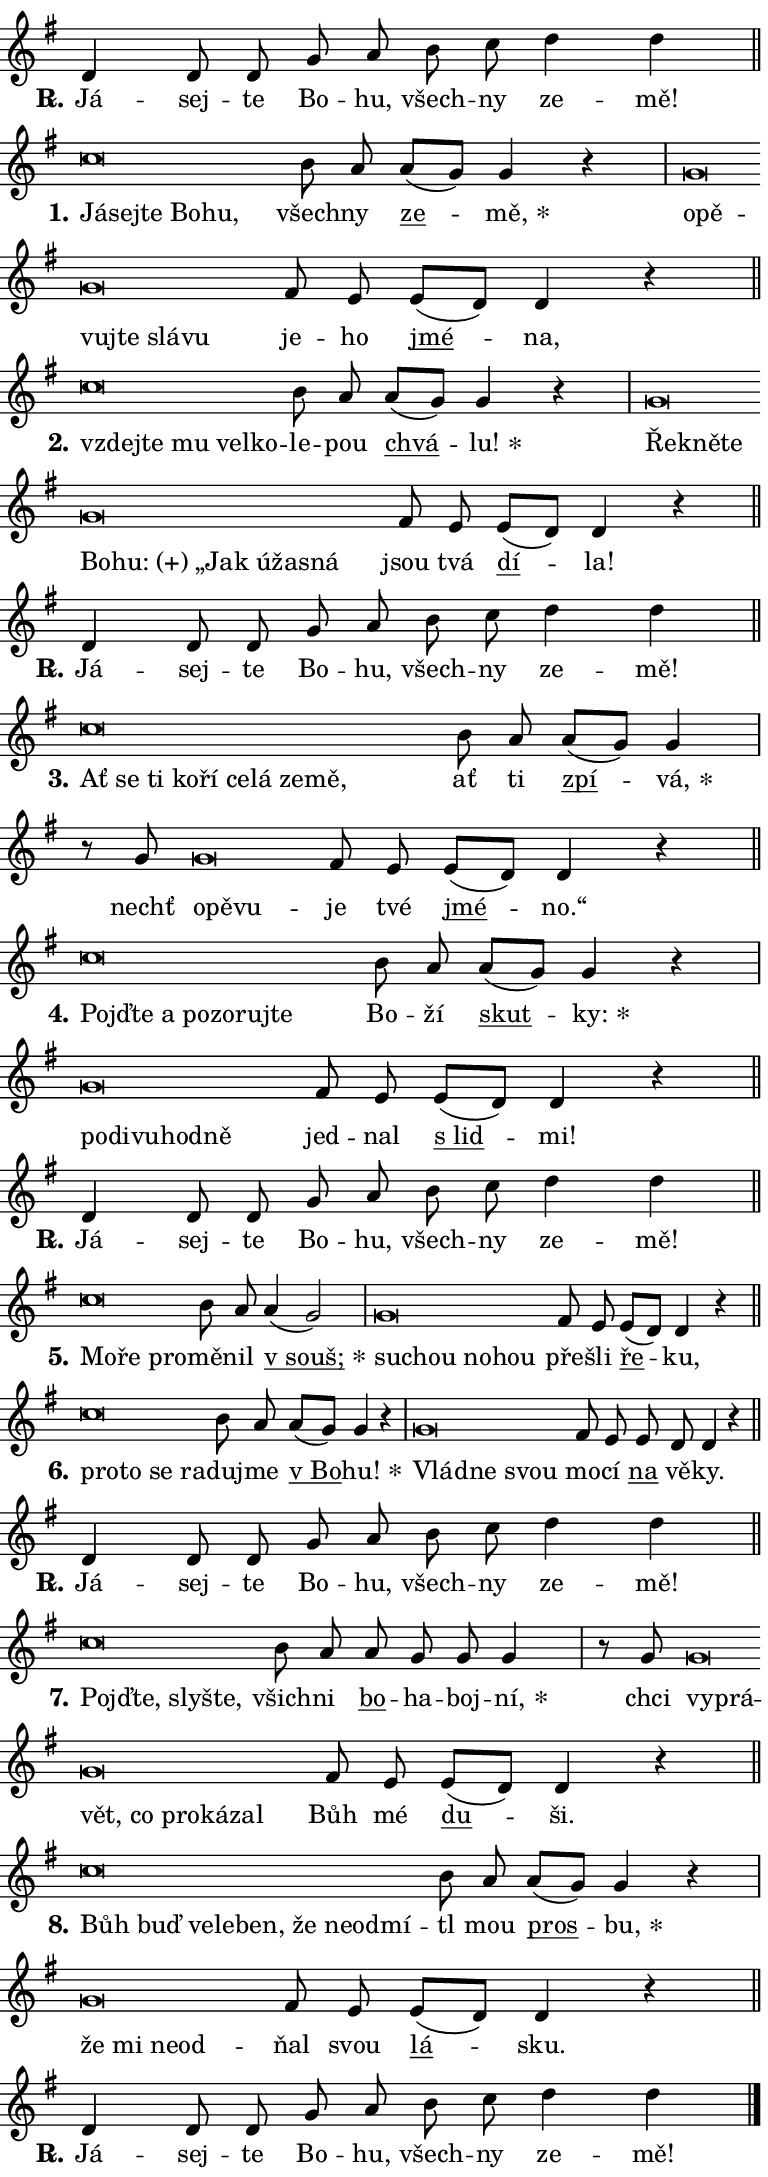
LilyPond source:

\version "2.24.0"
\header { tagline = "" }
\paper {
  indent = 0\cm
  top-margin = 0\cm
  right-margin = 0.13\cm % to fit lyric hyphens
  bottom-margin = 0\cm
  left-margin = 0\cm
  paper-width = 13\cm
  page-breaking = #ly:one-page-breaking
  system-system-spacing.basic-distance = #11
  score-system-spacing.basic-distance = #11
  ragged-last = ##f
}


%% Author: Thomas Morley
%% https://lists.gnu.org/archive/html/lilypond-user/2020-05/msg00002.html
#(define (line-position grob)
"Returns position of @var[grob} in current system:
   @code{'start}, if at first time-step
   @code{'end}, if at last time-step
   @code{'middle} otherwise
"
  (let* ((col (ly:item-get-column grob))
         (ln (ly:grob-object col 'left-neighbor))
         (rn (ly:grob-object col 'right-neighbor))
         (col-to-check-left (if (ly:grob? ln) ln col))
         (col-to-check-right (if (ly:grob? rn) rn col))
         (break-dir-left
           (and
             (ly:grob-property col-to-check-left 'non-musical #f)
             (ly:item-break-dir col-to-check-left)))
         (break-dir-right
           (and
             (ly:grob-property col-to-check-right 'non-musical #f)
             (ly:item-break-dir col-to-check-right))))
        (cond ((eqv? 1 break-dir-left) 'start)
              ((eqv? -1 break-dir-right) 'end)
              (else 'middle))))

#(define (tranparent-at-line-position vctor)
  (lambda (grob)
  "Relying on @code{line-position} select the relevant enry from @var{vctor}.
Used to determine transparency,"
    (case (line-position grob)
      ((end) (not (vector-ref vctor 0)))
      ((middle) (not (vector-ref vctor 1)))
      ((start) (not (vector-ref vctor 2))))))

noteHeadBreakVisibility =
#(define-music-function (break-visibility)(vector?)
"Makes @code{NoteHead}s transparent relying on @var{break-visibility}"
#{
  \override NoteHead.transparent =
    #(tranparent-at-line-position break-visibility)
#})

#(define delete-ledgers-for-transparent-note-heads
  (lambda (grob)
    "Reads whether a @code{NoteHead} is transparent.
If so this @code{NoteHead} is removed from @code{'note-heads} from
@var{grob}, which is supposed to be @code{LedgerLineSpanner}.
As a result ledgers are not printed for this @code{NoteHead}"
    (let* ((nhds-array (ly:grob-object grob 'note-heads))
           (nhds-list
             (if (ly:grob-array? nhds-array)
                 (ly:grob-array->list nhds-array)
                 '()))
           ;; Relies on the transparent-property being done before
           ;; Staff.LedgerLineSpanner.after-line-breaking is executed.
           ;; This is fragile ...
           (to-keep
             (remove
               (lambda (nhd)
                 (ly:grob-property nhd 'transparent #f))
               nhds-list)))
      ;; TODO find a better method to iterate over grob-arrays, similiar
      ;; to filter/remove etc for lists
      ;; For now rebuilt from scratch
      (set! (ly:grob-object grob 'note-heads)  '())
      (for-each
        (lambda (nhd)
          (ly:pointer-group-interface::add-grob grob 'note-heads nhd))
        to-keep))))

squashNotes = {
  \override NoteHead.X-extent = #'(-0.2 . 0.2)
  \override NoteHead.Y-extent = #'(-0.75 . 0)
  \override NoteHead.stencil =
    #(lambda (grob)
       (let ((pos (ly:grob-property grob 'staff-position)))
         (begin
           (if (< pos -7) (display "ERROR: Lower brevis then expected\n") (display ""))
           (if (<= pos -6) ly:text-interface::print ly:note-head::print))))
}
unSquashNotes = {
  \revert NoteHead.X-extent
  \revert NoteHead.Y-extent
  \revert NoteHead.stencil
}

hideNotes = \noteHeadBreakVisibility #begin-of-line-visible
unHideNotes = \noteHeadBreakVisibility #all-visible

% work-around for resetting accidentals
% https://lilypond.org/doc/v2.23/Documentation/notation/displaying-rhythms#unmetered-music
cadenzaMeasure = {
  \cadenzaOff
  \partial 1024 s1024
  \cadenzaOn
}

#(define-markup-command (accent layout props text) (markup?)
  "Underline accented syllable"
  (interpret-markup layout props
    #{\markup \override #'(offset . 4.3) \underline { #text }#}))

responsum = \markup \concat {
  "R" \hspace #-1.05 \path #0.1 #'((moveto 0 0.07) (lineto 0.9 0.8)) \hspace #0.05 "."
}

spaceSize = #0.6828661417322834 % exact space size for TeX Gyre Schola

\layout {
  \context {
    \Staff
    \remove "Time_signature_engraver"
    \override LedgerLineSpanner.after-line-breaking = #delete-ledgers-for-transparent-note-heads
  }
  \context {
    \Lyrics {
      \override LyricSpace.minimum-distance = \spaceSize
      \override LyricText.font-name = #"TeX Gyre Schola"
      \override LyricText.font-size = 1
      \override StanzaNumber.font-name = #"TeX Gyre Schola Bold"
      \override StanzaNumber.font-size = 1
    }
  }
  \context {
    \Score 
    \override NoteHead.text =
      #(lambda (grob) 
        (let ((pos (ly:grob-property grob 'staff-position)))
          #{\markup {
            \combine
              \halign #-0.55 \raise #(if (= pos -6) 0 0.5) \override #'(thickness . 2) \draw-line #'(3.2 . 0)
              \musicglyph "noteheads.sM1"
          }#}))
  }
}

% magnetic-lyrics.ily
%
%   written by
%     Jean Abou Samra <jean@abou-samra.fr>
%     Werner Lemberg <wl@gnu.org>
%
%   adapted by
%     Jiri Hon <jiri.hon@gmail.com>
%
% Version 2022-Apr-15

% https://www.mail-archive.com/lilypond-user@gnu.org/msg149350.html

#(define (Left_hyphen_pointer_engraver context)
   "Collect syllable-hyphen-syllable occurrences in lyrics and store
them in properties.  This engraver only looks to the left.  For
example, if the lyrics input is @code{foo -- bar}, it does the
following.

@itemize @bullet
@item
Set the @code{text} property of the @code{LyricHyphen} grob between
@q{foo} and @q{bar} to @code{foo}.

@item
Set the @code{left-hyphen} property of the @code{LyricText} grob with
text @q{foo} to the @code{LyricHyphen} grob between @q{foo} and
@q{bar}.
@end itemize

Use this auxiliary engraver in combination with the
@code{lyric-@/text::@/apply-@/magnetic-@/offset!} hook."
   (let ((hyphen #f)
         (text #f))
     (make-engraver
      (acknowledgers
       ((lyric-syllable-interface engraver grob source-engraver)
        (set! text grob)))
      (end-acknowledgers
       ((lyric-hyphen-interface engraver grob source-engraver)
        ;(when (not (grob::has-interface grob 'lyric-space-interface))
          (set! hyphen grob)));)
      ((stop-translation-timestep engraver)
       (when (and text hyphen)
         (ly:grob-set-object! text 'left-hyphen hyphen))
       (set! text #f)
       (set! hyphen #f)))))

#(define (lyric-text::apply-magnetic-offset! grob)
   "If the space between two syllables is less than the value in
property @code{LyricText@/.details@/.squash-threshold}, move the right
syllable to the left so that it gets concatenated with the left
syllable.

Use this function as a hook for
@code{LyricText@/.after-@/line-@/breaking} if the
@code{Left_@/hyphen_@/pointer_@/engraver} is active."
   (let ((hyphen (ly:grob-object grob 'left-hyphen #f)))
     (when hyphen
       (let ((left-text (ly:spanner-bound hyphen LEFT)))
         (when (grob::has-interface left-text 'lyric-syllable-interface)
           (let* ((common (ly:grob-common-refpoint grob left-text X))
                  (this-x-ext (ly:grob-extent grob common X))
                  (left-x-ext
                   (begin
                     ;; Trigger magnetism for left-text.
                     (ly:grob-property left-text 'after-line-breaking)
                     (ly:grob-extent left-text common X)))
                  ;; `delta` is the gap width between two syllables.
                  (delta (- (interval-start this-x-ext)
                            (interval-end left-x-ext)))
                  (details (ly:grob-property grob 'details))
                  (threshold (assoc-get 'squash-threshold details 0.2)))
             (when (< delta threshold)
               (let* (;; We have to manipulate the input text so that
                      ;; ligatures crossing syllable boundaries are not
                      ;; disabled.  For languages based on the Latin
                      ;; script this is essentially a beautification.
                      ;; However, for non-Western scripts it can be a
                      ;; necessity.
                      (lt (ly:grob-property left-text 'text))
                      (rt (ly:grob-property grob 'text))
                      (is-space (grob::has-interface hyphen 'lyric-space-interface))
                      (space (if is-space " " ""))
                      (extra-delta (if is-space spaceSize 0))
                      ;; Append new syllable.
                      (ltrt-space (if (and (string? lt) (string? rt))
                                (string-append lt space rt)
                                (make-concat-markup (list lt space rt))))
                      ;; Right-align `ltrt` to the right side.
                      (ltrt-space-markup (grob-interpret-markup
                               grob
                               (make-translate-markup
                                (cons (interval-length this-x-ext) 0)
                                (make-right-align-markup ltrt-space)))))
                 (begin
                   ;; Don't print `left-text`.
                   (ly:grob-set-property! left-text 'stencil #f)
                   ;; Set text and stencil (which holds all collected
                   ;; syllables so far) and shift it to the left.
                   (ly:grob-set-property! grob 'text ltrt-space)
                   (ly:grob-set-property! grob 'stencil ltrt-space-markup)
                   (ly:grob-translate-axis! grob (- (- delta extra-delta)) X))))))))))


#(define (lyric-hyphen::displace-bounds-first grob)
   ;; Make very sure this callback isn't triggered too early.
   (let ((left (ly:spanner-bound grob LEFT))
         (right (ly:spanner-bound grob RIGHT)))
     (ly:grob-property left 'after-line-breaking)
     (ly:grob-property right 'after-line-breaking)
     (ly:lyric-hyphen::print grob)))

squashThreshold = #0.4

\layout {
  \context {
    \Lyrics
    \consists #Left_hyphen_pointer_engraver
    \override LyricText.after-line-breaking =
      #lyric-text::apply-magnetic-offset!
    \override LyricHyphen.stencil = #lyric-hyphen::displace-bounds-first
    \override LyricText.details.squash-threshold = \squashThreshold
    \override LyricHyphen.minimum-distance = 0
    \override LyricHyphen.minimum-length = \squashThreshold
  }
}

squashText = \override LyricText.details.squash-threshold = 9999
unSquashText = \override LyricText.details.squash-threshold = \squashThreshold

leftText = \override LyricText.self-alignment-X = #LEFT
unLeftText = \revert LyricText.self-alignment-X

starOffset = #(lambda (grob) 
                (let ((x_offset (ly:self-alignment-interface::aligned-on-x-parent grob)))
                  (if (= x_offset 0) 0 (+ x_offset 1.2))))

star = #(define-music-function (syllable)(string?)
"Append star separator at the end of a syllable"
#{
  \once \override LyricText.X-offset = #starOffset
  \lyricmode { \markup {
    #syllable
    \override #'((font-name . "TeX Gyre Schola Bold")) \hspace #0.2 \lower #0.65 \larger "*"
  } }
#})

starAccent = #(define-music-function (syllable)(string?)
"Append star separator at the end of a syllable and make accent"
#{
  \once \override LyricText.X-offset = #starOffset
  \lyricmode { \markup {
    \accent #syllable
    \override #'((font-name . "TeX Gyre Schola Bold")) \hspace #0.2 \lower #0.65 \larger "*"
  } }
#})

breath = #(define-music-function (syllable)(string?)
"Append breathing indicator at the end of a syllable"
#{
  \lyricmode { \markup { #syllable "+" } }
#})

optionalBreath = #(define-music-function (syllable)(string?)
"Append optional breathing indicator at the end of a syllable"
#{
  \lyricmode { \markup { #syllable "(+)" } }
#})


\score {
    <<
        \new Voice = "melody" { \cadenzaOn \key g \major \relative { d'4 d8 d g a \bar "" b c d4 d \cadenzaMeasure \bar "||" \break } }
        \new Lyrics \lyricsto "melody" { \lyricmode { \set stanza = \responsum
Já -- sej -- te Bo -- hu, všech -- ny ze -- mě! } }
    >>
    \layout {}
}

\score {
    <<
        \new Voice = "melody" { \cadenzaOn \key g \major \relative { \squashNotes c''\breve*1/16 \hideNotes \breve*1/16 \bar "" \breve*1/16 \bar "" \breve*1/16 \breve*1/16 \bar "" \unHideNotes \unSquashNotes b8 a \bar "" a[( g)] g4 r \cadenzaMeasure \bar "|" \squashNotes g\breve*1/16 \hideNotes \breve*1/16 \bar "" \breve*1/16 \bar "" \breve*1/16 \bar "" \breve*1/16 \breve*1/16 \bar "" \unHideNotes \unSquashNotes fis8 e \bar "" e[( d)] d4 r \cadenzaMeasure \bar "||" \break } }
        \new Lyrics \lyricsto "melody" { \lyricmode { \set stanza = "1."
\leftText Já -- \squashText sej -- te Bo -- hu, \unLeftText \unSquashText všech -- ny \markup \accent ze -- \star mě, \leftText o -- \squashText pě -- vuj -- te slá -- vu \unLeftText \unSquashText je -- ho \markup \accent jmé -- na, } }
    >>
    \layout {}
}

\score {
    <<
        \new Voice = "melody" { \cadenzaOn \key g \major \relative { \squashNotes c''\breve*1/16 \hideNotes \breve*1/16 \bar "" \breve*1/16 \bar "" \breve*1/16 \breve*1/16 \bar "" \unHideNotes \unSquashNotes b8 a \bar "" a[( g)] g4 r \cadenzaMeasure \bar "|" \squashNotes g\breve*1/16 \hideNotes \breve*1/16 \bar "" \breve*1/16 \bar "" \breve*1/16 \bar "" \breve*1/16 \bar "" \breve*1/16 \bar "" \breve*1/16 \bar "" \breve*1/16 \breve*1/16 \bar "" \unHideNotes \unSquashNotes fis8 e \bar "" e[( d)] d4 r \cadenzaMeasure \bar "||" \break } }
        \new Lyrics \lyricsto "melody" { \lyricmode { \set stanza = "2."
\leftText vzdej -- \squashText te mu vel -- ko -- \unLeftText \unSquashText le -- pou \markup \accent chvá -- \star lu! \leftText Ře -- \squashText kně -- te Bo -- \optionalBreath hu: „Jak ú -- ža -- sná \unLeftText \unSquashText jsou tvá \markup \accent dí -- la! } }
    >>
    \layout {}
}

\score {
    <<
        \new Voice = "melody" { \cadenzaOn \key g \major \relative { d'4 d8 d g a \bar "" b c d4 d \cadenzaMeasure \bar "||" \break } }
        \new Lyrics \lyricsto "melody" { \lyricmode { \set stanza = \responsum
Já -- sej -- te Bo -- hu, všech -- ny ze -- mě! } }
    >>
    \layout {}
}

\score {
    <<
        \new Voice = "melody" { \cadenzaOn \key g \major \relative { \squashNotes c''\breve*1/16 \hideNotes \breve*1/16 \bar "" \breve*1/16 \bar "" \breve*1/16 \bar "" \breve*1/16 \bar "" \breve*1/16 \bar "" \breve*1/16 \bar "" \breve*1/16 \breve*1/16 \bar "" \unHideNotes \unSquashNotes b8 a \bar "" a[( g)] g4 \cadenzaMeasure \bar "|" r8 g8 \squashNotes g\breve*1/16 \hideNotes \breve*1/16 \breve*1/16 \bar "" \unHideNotes \unSquashNotes fis8 e \bar "" e[( d)] d4 r \cadenzaMeasure \bar "||" \break } }
        \new Lyrics \lyricsto "melody" { \lyricmode { \set stanza = "3."
\leftText Ať \squashText se ti ko -- ří ce -- lá ze -- mě, \unLeftText \unSquashText ať ti \markup \accent zpí -- \star vá, nechť \leftText o -- \squashText pě -- vu -- \unLeftText \unSquashText je tvé \markup \accent jmé -- no.“ } }
    >>
    \layout {}
}

\score {
    <<
        \new Voice = "melody" { \cadenzaOn \key g \major \relative { \squashNotes c''\breve*1/16 \hideNotes \breve*1/16 \bar "" \breve*1/16 \bar "" \breve*1/16 \bar "" \breve*1/16 \bar "" \breve*1/16 \breve*1/16 \bar "" \unHideNotes \unSquashNotes b8 a \bar "" a[( g)] g4 r \cadenzaMeasure \bar "|" \squashNotes g\breve*1/16 \hideNotes \breve*1/16 \bar "" \breve*1/16 \bar "" \breve*1/16 \breve*1/16 \bar "" \unHideNotes \unSquashNotes fis8 e \bar "" e[( d)] d4 r \cadenzaMeasure \bar "||" \break } }
        \new Lyrics \lyricsto "melody" { \lyricmode { \set stanza = "4."
\leftText Pojď -- \squashText te a po -- zo -- ruj -- te \unLeftText \unSquashText Bo -- ží \markup \accent skut -- \star ky: \leftText po -- \squashText di -- vu -- hod -- ně \unLeftText \unSquashText jed -- nal \markup \accent "s lid" -- mi! } }
    >>
    \layout {}
}

\score {
    <<
        \new Voice = "melody" { \cadenzaOn \key g \major \relative { d'4 d8 d g a \bar "" b c d4 d \cadenzaMeasure \bar "||" \break } }
        \new Lyrics \lyricsto "melody" { \lyricmode { \set stanza = \responsum
Já -- sej -- te Bo -- hu, všech -- ny ze -- mě! } }
    >>
    \layout {}
}

\score {
    <<
        \new Voice = "melody" { \cadenzaOn \key g \major \relative { \squashNotes c''\breve*1/16 \hideNotes \breve*1/16 \breve*1/16 \bar "" \unHideNotes \unSquashNotes b8 a \bar "" a4( g2) \cadenzaMeasure \bar "|" \squashNotes g\breve*1/16 \hideNotes \breve*1/16 \bar "" \breve*1/16 \breve*1/16 \bar "" \unHideNotes \unSquashNotes fis8 e \bar "" e[( d)] d4 r \cadenzaMeasure \bar "||" \break } }
        \new Lyrics \lyricsto "melody" { \lyricmode { \set stanza = "5."
\leftText Mo -- \squashText ře pro -- \unLeftText \unSquashText mě -- nil \starAccent "v souš;" \leftText su -- \squashText chou no -- hou \unLeftText \unSquashText pře -- šli \markup \accent ře -- ku, } }
    >>
    \layout {}
}

\score {
    <<
        \new Voice = "melody" { \cadenzaOn \key g \major \relative { \squashNotes c''\breve*1/16 \hideNotes \breve*1/16 \bar "" \breve*1/16 \breve*1/16 \bar "" \unHideNotes \unSquashNotes b8 a \bar "" a[( g)] g4 r \cadenzaMeasure \bar "|" \squashNotes g\breve*1/16 \hideNotes \breve*1/16 \breve*1/16 \bar "" \unHideNotes \unSquashNotes fis8 e \bar "" e d d4 r \cadenzaMeasure \bar "||" \break } }
        \new Lyrics \lyricsto "melody" { \lyricmode { \set stanza = "6."
\leftText pro -- \squashText to se ra -- \unLeftText \unSquashText du -- jme \markup \accent "v Bo" -- \star hu! \leftText Vlád -- \squashText ne svou \unLeftText \unSquashText mo -- cí \markup \accent na vě -- ky. } }
    >>
    \layout {}
}

\score {
    <<
        \new Voice = "melody" { \cadenzaOn \key g \major \relative { d'4 d8 d g a \bar "" b c d4 d \cadenzaMeasure \bar "||" \break } }
        \new Lyrics \lyricsto "melody" { \lyricmode { \set stanza = \responsum
Já -- sej -- te Bo -- hu, všech -- ny ze -- mě! } }
    >>
    \layout {}
}

\score {
    <<
        \new Voice = "melody" { \cadenzaOn \key g \major \relative { \squashNotes c''\breve*1/16 \hideNotes \breve*1/16 \bar "" \breve*1/16 \breve*1/16 \bar "" \unHideNotes \unSquashNotes b8 a \bar "" a g g g4 \cadenzaMeasure \bar "|" r8 g8 \squashNotes g\breve*1/16 \hideNotes \breve*1/16 \bar "" \breve*1/16 \bar "" \breve*1/16 \bar "" \breve*1/16 \bar "" \breve*1/16 \breve*1/16 \bar "" \unHideNotes \unSquashNotes fis8 e \bar "" e[( d)] d4 r \cadenzaMeasure \bar "||" \break } }
        \new Lyrics \lyricsto "melody" { \lyricmode { \set stanza = "7."
\leftText Pojď -- \squashText te, sly -- šte, \unLeftText \unSquashText všich -- ni \markup \accent bo -- ha -- boj -- \star ní, chci \leftText vy -- \squashText prá -- vět, co pro -- ká -- zal \unLeftText \unSquashText Bůh mé \markup \accent du -- ši. } }
    >>
    \layout {}
}

\score {
    <<
        \new Voice = "melody" { \cadenzaOn \key g \major \relative { \squashNotes c''\breve*1/16 \hideNotes \breve*1/16 \bar "" \breve*1/16 \bar "" \breve*1/16 \bar "" \breve*1/16 \bar "" \breve*1/16 \bar "" \breve*1/16 \bar "" \breve*1/16 \breve*1/16 \bar "" \unHideNotes \unSquashNotes b8 a \bar "" a[( g)] g4 r \cadenzaMeasure \bar "|" \squashNotes g\breve*1/16 \hideNotes \breve*1/16 \bar "" \breve*1/16 \breve*1/16 \bar "" \unHideNotes \unSquashNotes fis8 e \bar "" e[( d)] d4 r \cadenzaMeasure \bar "||" \break } }
        \new Lyrics \lyricsto "melody" { \lyricmode { \set stanza = "8."
\leftText Bůh \squashText buď ve -- le -- ben, že ne -- od -- mí -- \unLeftText \unSquashText tl mou \markup \accent pros -- \star bu, \leftText že \squashText mi ne -- od -- \unLeftText \unSquashText ňal svou \markup \accent lá -- sku. } }
    >>
    \layout {}
}

\score {
    <<
        \new Voice = "melody" { \cadenzaOn \key g \major \relative { d'4 d8 d g a \bar "" b c d4 d \cadenzaMeasure \bar "||" \break } \bar "|." }
        \new Lyrics \lyricsto "melody" { \lyricmode { \set stanza = \responsum
Já -- sej -- te Bo -- hu, všech -- ny ze -- mě! } }
    >>
    \layout {}
}
